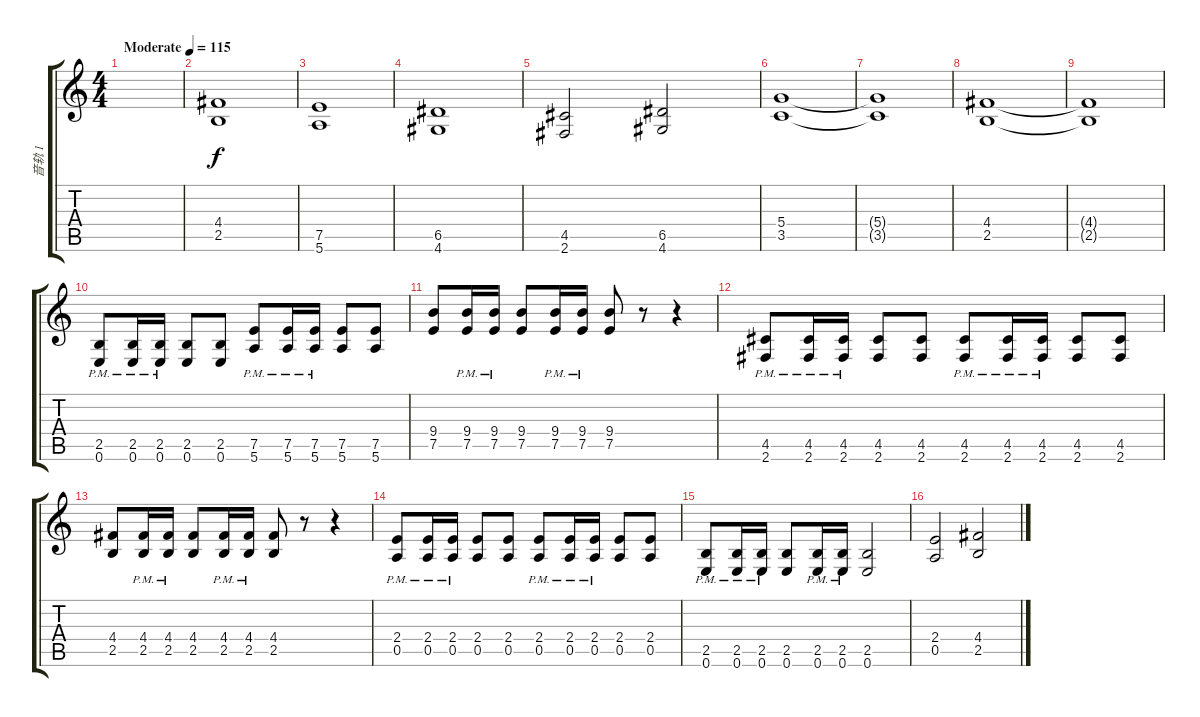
\track ("音轨 1" "音轨 1") {instrument distortionguitar}
\staff {score tabs}
\tuning (E4 B3 G3 D3 A2 E2) {hide}
\ts (4 4)
\tempo (115 "Moderate")
\clef g2
\ks c
|
(4.4 2.5).1 |
(7.5 5.6).1 |
(6.5 4.6).1 |
(4.5 2.6).2 (6.5 4.6).2 |
(5.4 3.5).1 |
(5.4{t} 3.5{t}).1 |
(4.4 2.5).1 |
(4.4{t} 2.5{t}).1{txt ""} |
(2.5{pm} 0.6{pm}).8 (2.5{pm} 0.6{pm}).16 (2.5{pm} 0.6{pm}).16 (2.5 0.6).8 (2.5 0.6).8 (7.5{pm} 5.6{pm}).8 (7.5{pm} 5.6{pm}).16 (7.5{pm} 5.6{pm}).16 (7.5 5.6).8 (7.5 5.6).8 |
(9.4 7.5).8 (9.4{pm} 7.5{pm}).16 (9.4{pm} 7.5{pm}).16 (9.4 7.5).8 (9.4{pm} 7.5{pm}).16 (9.4{pm} 7.5{pm}).16 (9.4 7.5).8 r.8 r.4 |
(4.5{pm} 2.6{pm}).8 (4.5{pm} 2.6{pm}).16 (4.5{pm} 2.6{pm}).16 (4.5 2.6).8 (4.5 2.6).8 (4.5{pm} 2.6{pm}).8 (4.5{pm} 2.6{pm}).16 (4.5{pm} 2.6{pm}).16 (4.5 2.6).8 (4.5 2.6).8 |
(4.4 2.5).8 (4.4{pm} 2.5{pm}).16 (4.4{pm} 2.5{pm}).16 (4.4 2.5).8 (4.4{pm} 2.5{pm}).16 (4.4{pm} 2.5{pm}).16 (4.4 2.5).8 r.8 r.4 |
(2.4 0.5{pm}).8 (2.4 0.5{pm}).16 (2.4 0.5{pm}).16 (2.4 0.5).8 (2.4 0.5).8 (2.4 0.5{pm}).8 (2.4 0.5{pm}).16 (2.4 0.5{pm}).16 (2.4 0.5).8 (2.4 0.5).8 |
(2.5{pm} 0.6{pm}).8 (2.5{pm} 0.6{pm}).16 (2.5{pm} 0.6{pm}).16 (2.5 0.6).8 (2.5{pm} 0.6{pm}).16 (2.5{pm} 0.6{pm}).16 (2.5 0.6).2 |
(2.4 0.5).2 (4.4 2.5).2
